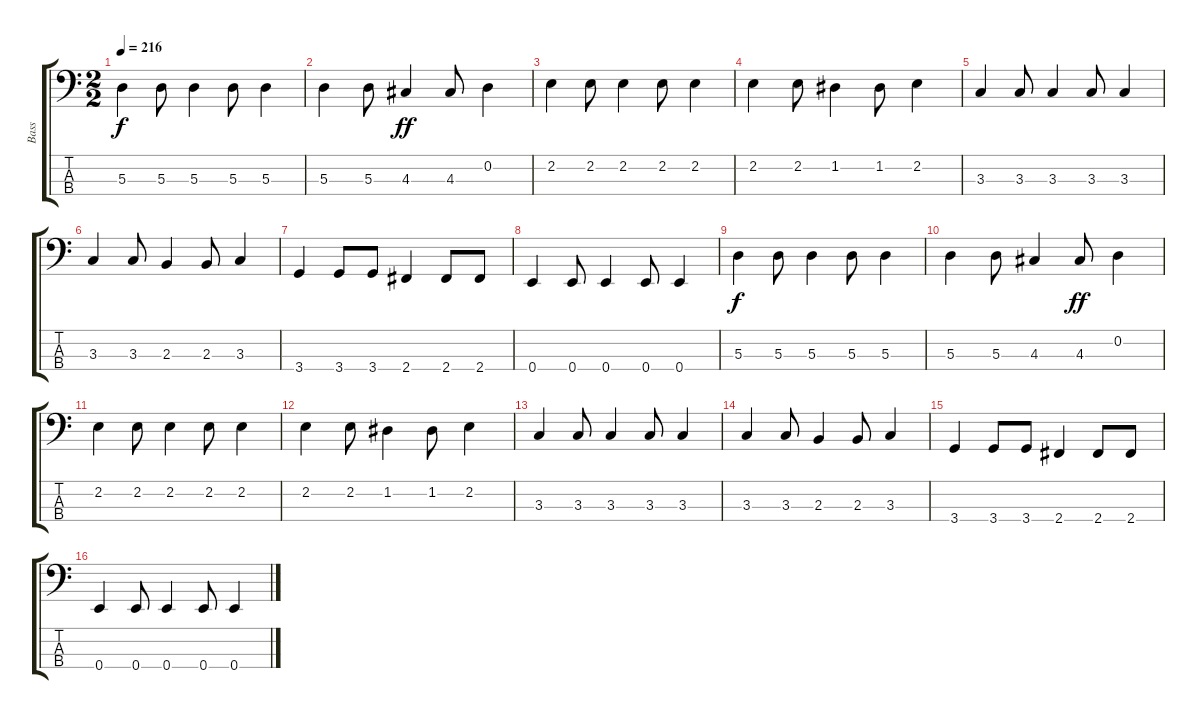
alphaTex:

\track ("Bass" "Bass") {instrument electricbassfinger}
\staff {score tabs}
\tuning (G2 D2 A1 E1) {hide}
\ts (2 2)
\tempo 216
\clef f4
\ks c
5.3.4{dy f} 5.3.8 5.3.4 5.3.8 5.3.4 |
5.3.4 5.3.8 4.3.4{dy ff} 4.3.8 0.2.4 |
2.2.4 2.2.8 2.2.4 2.2.8 2.2.4 |
2.2.4 2.2.8 1.2.4 1.2.8 2.2.4 |
3.3.4 3.3.8 3.3.4 3.3.8 3.3.4 |
3.3.4 3.3.8 2.3.4 2.3.8 3.3.4 |
3.4.4 3.4.8 3.4.8 2.4.4 2.4.8 2.4.8 |
0.4.4 0.4.8 0.4.4 0.4.8 0.4.4 |
5.3.4{dy f} 5.3.8 5.3.4 5.3.8 5.3.4 |
5.3.4 5.3.8 4.3.4 4.3.8{dy ff} 0.2.4 |
2.2.4 2.2.8 2.2.4 2.2.8 2.2.4 |
2.2.4 2.2.8 1.2.4 1.2.8 2.2.4 |
3.3.4 3.3.8 3.3.4 3.3.8 3.3.4 |
3.3.4 3.3.8 2.3.4 2.3.8 3.3.4 |
3.4.4 3.4.8 3.4.8 2.4.4 2.4.8 2.4.8 |
0.4.4 0.4.8 0.4.4 0.4.8 0.4.4
